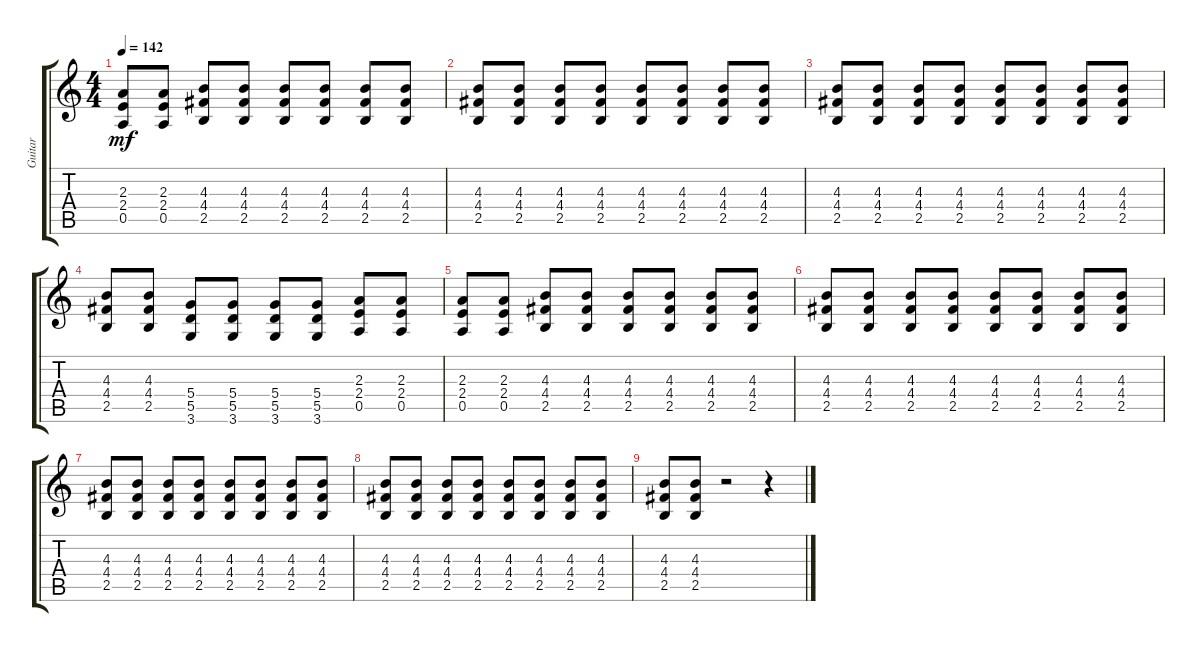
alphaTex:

\track ("Guitar" "Guitar") {instrument electricguitarmuted}
\staff {score tabs}
\tuning (E4 B3 G3 D3 A2 E2) {hide}
\ts (4 4)
\tempo 142
\clef g2
\ks c
(2.3 2.4 0.5).8{dy mf} (2.3 2.4 0.5).8 (4.3 4.4 2.5).8 (4.3 4.4 2.5).8 (4.3 4.4 2.5).8 (4.3 4.4 2.5).8 (4.3 4.4 2.5).8 (4.3 4.4 2.5).8 |
(4.3 4.4 2.5).8 (4.3 4.4 2.5).8 (4.3 4.4 2.5).8 (4.3 4.4 2.5).8 (4.3 4.4 2.5).8 (4.3 4.4 2.5).8 (4.3 4.4 2.5).8 (4.3 4.4 2.5).8 |
(4.3 4.4 2.5).8 (4.3 4.4 2.5).8 (4.3 4.4 2.5).8 (4.3 4.4 2.5).8 (4.3 4.4 2.5).8 (4.3 4.4 2.5).8 (4.3 4.4 2.5).8 (4.3 4.4 2.5).8 |
(4.3 4.4 2.5).8 (4.3 4.4 2.5).8 (5.4 5.5 3.6).8 (5.4 5.5 3.6).8 (5.4 5.5 3.6).8 (5.4 5.5 3.6).8 (2.3 2.4 0.5).8 (2.3 2.4 0.5).8 |
(2.3 2.4 0.5).8 (2.3 2.4 0.5).8 (4.3 4.4 2.5).8 (4.3 4.4 2.5).8 (4.3 4.4 2.5).8 (4.3 4.4 2.5).8 (4.3 4.4 2.5).8 (4.3 4.4 2.5).8 |
(4.3 4.4 2.5).8 (4.3 4.4 2.5).8 (4.3 4.4 2.5).8 (4.3 4.4 2.5).8 (4.3 4.4 2.5).8 (4.3 4.4 2.5).8 (4.3 4.4 2.5).8 (4.3 4.4 2.5).8 |
(4.3 4.4 2.5).8 (4.3 4.4 2.5).8 (4.3 4.4 2.5).8 (4.3 4.4 2.5).8 (4.3 4.4 2.5).8 (4.3 4.4 2.5).8 (4.3 4.4 2.5).8 (4.3 4.4 2.5).8 |
(4.3 4.4 2.5).8 (4.3 4.4 2.5).8 (4.3 4.4 2.5).8 (4.3 4.4 2.5).8 (4.3 4.4 2.5).8 (4.3 4.4 2.5).8 (4.3 4.4 2.5).8 (4.3 4.4 2.5).8 |
(4.3 4.4 2.5).8 (4.3 4.4 2.5).8 r.2 r.4
